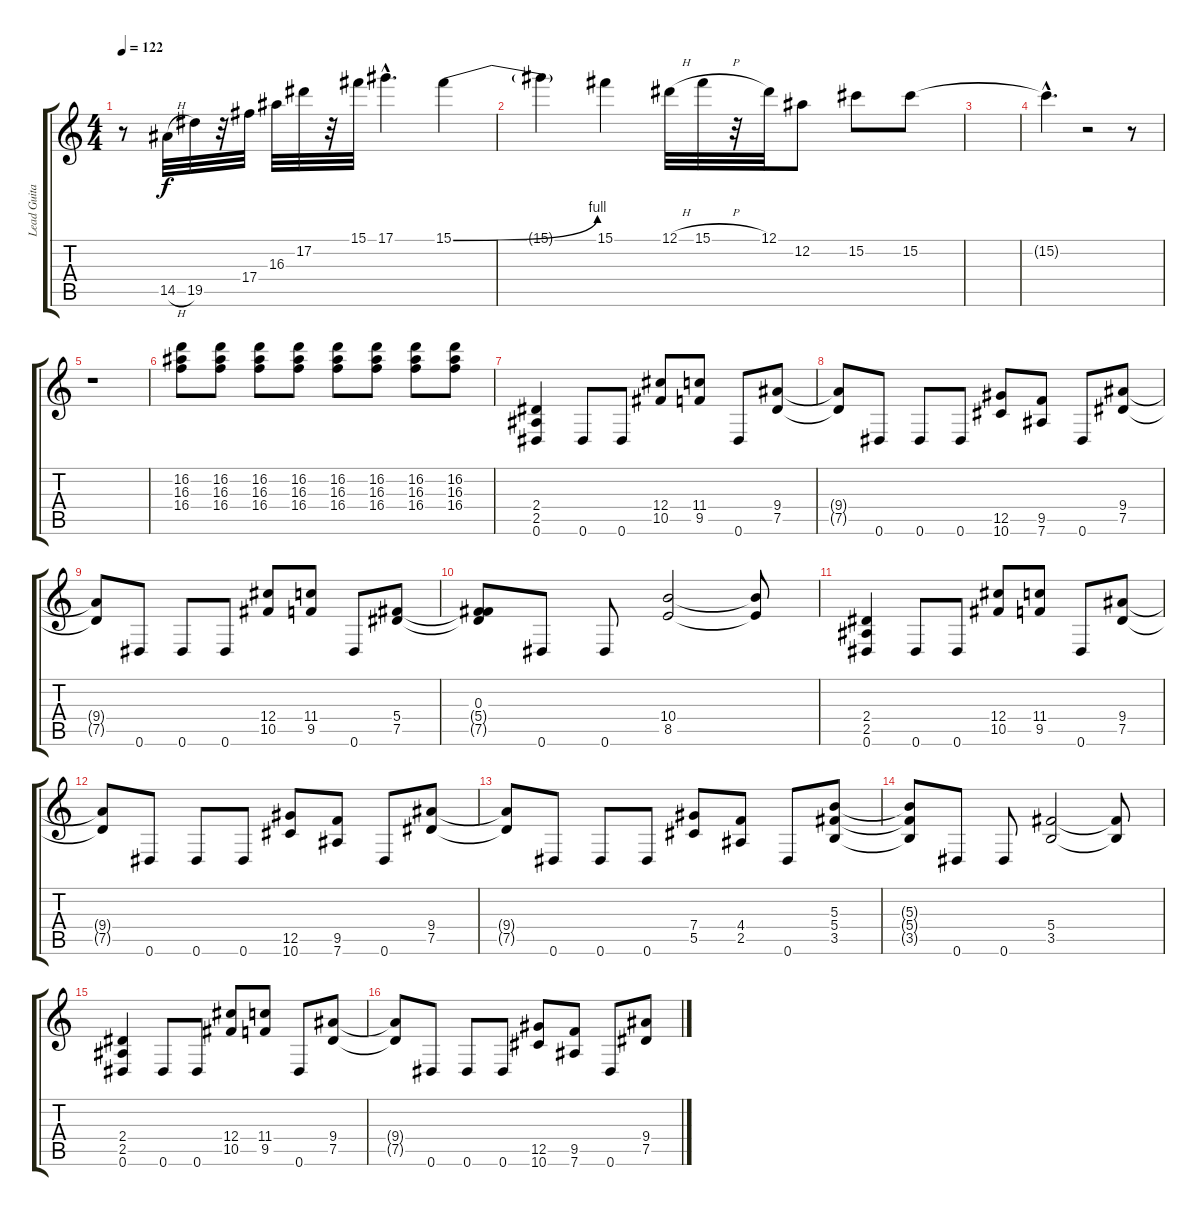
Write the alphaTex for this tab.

\track ("Lead Guitar (Marty Friedman)" "Lead Guita") {instrument distortionguitar}
\staff {score tabs}
\tuning (Eb4 Bb3 Gb3 Db3 Ab2 Eb2) {hide}
\ts (4 4)
\tempo 122
\clef g2
\ks c
r.8{dy f} 14.5{h}.32 19.5.32 r.32 17.4.32 16.3.32 17.2.32 r.32 15.1.32 17.1{hac}.4{d} 15.1{be (bend 0 0 60 4)}.4 |
15.1{t}.4 15.1.4 12.1{h}.32 15.1{h}.32 r.32 12.1.32 12.2.8 15.2.8 15.2.8 |
|
15.2{hac t}.4{d} r.2 r.8 |
r.1 |
(16.2 16.3 16.4).8 (16.2 16.3 16.4).8 (16.2 16.3 16.4).8 (16.2 16.3 16.4).8 (16.2 16.3 16.4).8 (16.2 16.3 16.4).8 (16.2 16.3 16.4).8 (16.2 16.3 16.4).8 |
(2.4 2.5 0.6).4 0.6.8 0.6.8 (12.4 10.5).8 (11.4 9.5).8 0.6.8 (9.4 7.5).8 |
(9.4{t} 7.5{t}).8 0.6.8 0.6.8 0.6.8 (12.5 10.6).8 (9.5 7.6).8 0.6.8 (9.4 7.5).8 |
(9.4{t} 7.5{t}).8 0.6.8 0.6.8 0.6.8 (12.4 10.5).8 (11.4 9.5).8 0.6.8 (5.4 7.5).8 |
(0.3 5.4{t} 7.5{t}).8 0.6.8 0.6.8 (10.4 8.5).2 (10.4{t} 8.5{t}).8 |
(2.4 2.5 0.6).4 0.6.8 0.6.8 (12.4 10.5).8 (11.4 9.5).8 0.6.8 (9.4 7.5).8 |
(9.4{t} 7.5{t}).8 0.6.8 0.6.8 0.6.8 (12.5 10.6).8 (9.5 7.6).8 0.6.8 (9.4 7.5).8 |
(9.4{t} 7.5{t}).8 0.6.8 0.6.8 0.6.8 (7.4 5.5).8 (4.4 2.5).8 0.6.8 (5.3 5.4 3.5).8 |
(5.3{t} 5.4{t} 3.5{t}).8 0.6.8 0.6.8 (5.4 3.5).2 (5.4{t} 3.5{t}).8 |
(2.4 2.5 0.6).4 0.6.8 0.6.8 (12.4 10.5).8 (11.4 9.5).8 0.6.8 (9.4 7.5).8 |
(9.4{t} 7.5{t}).8 0.6.8 0.6.8 0.6.8 (12.5 10.6).8 (9.5 7.6).8 0.6.8 (9.4 7.5).8
